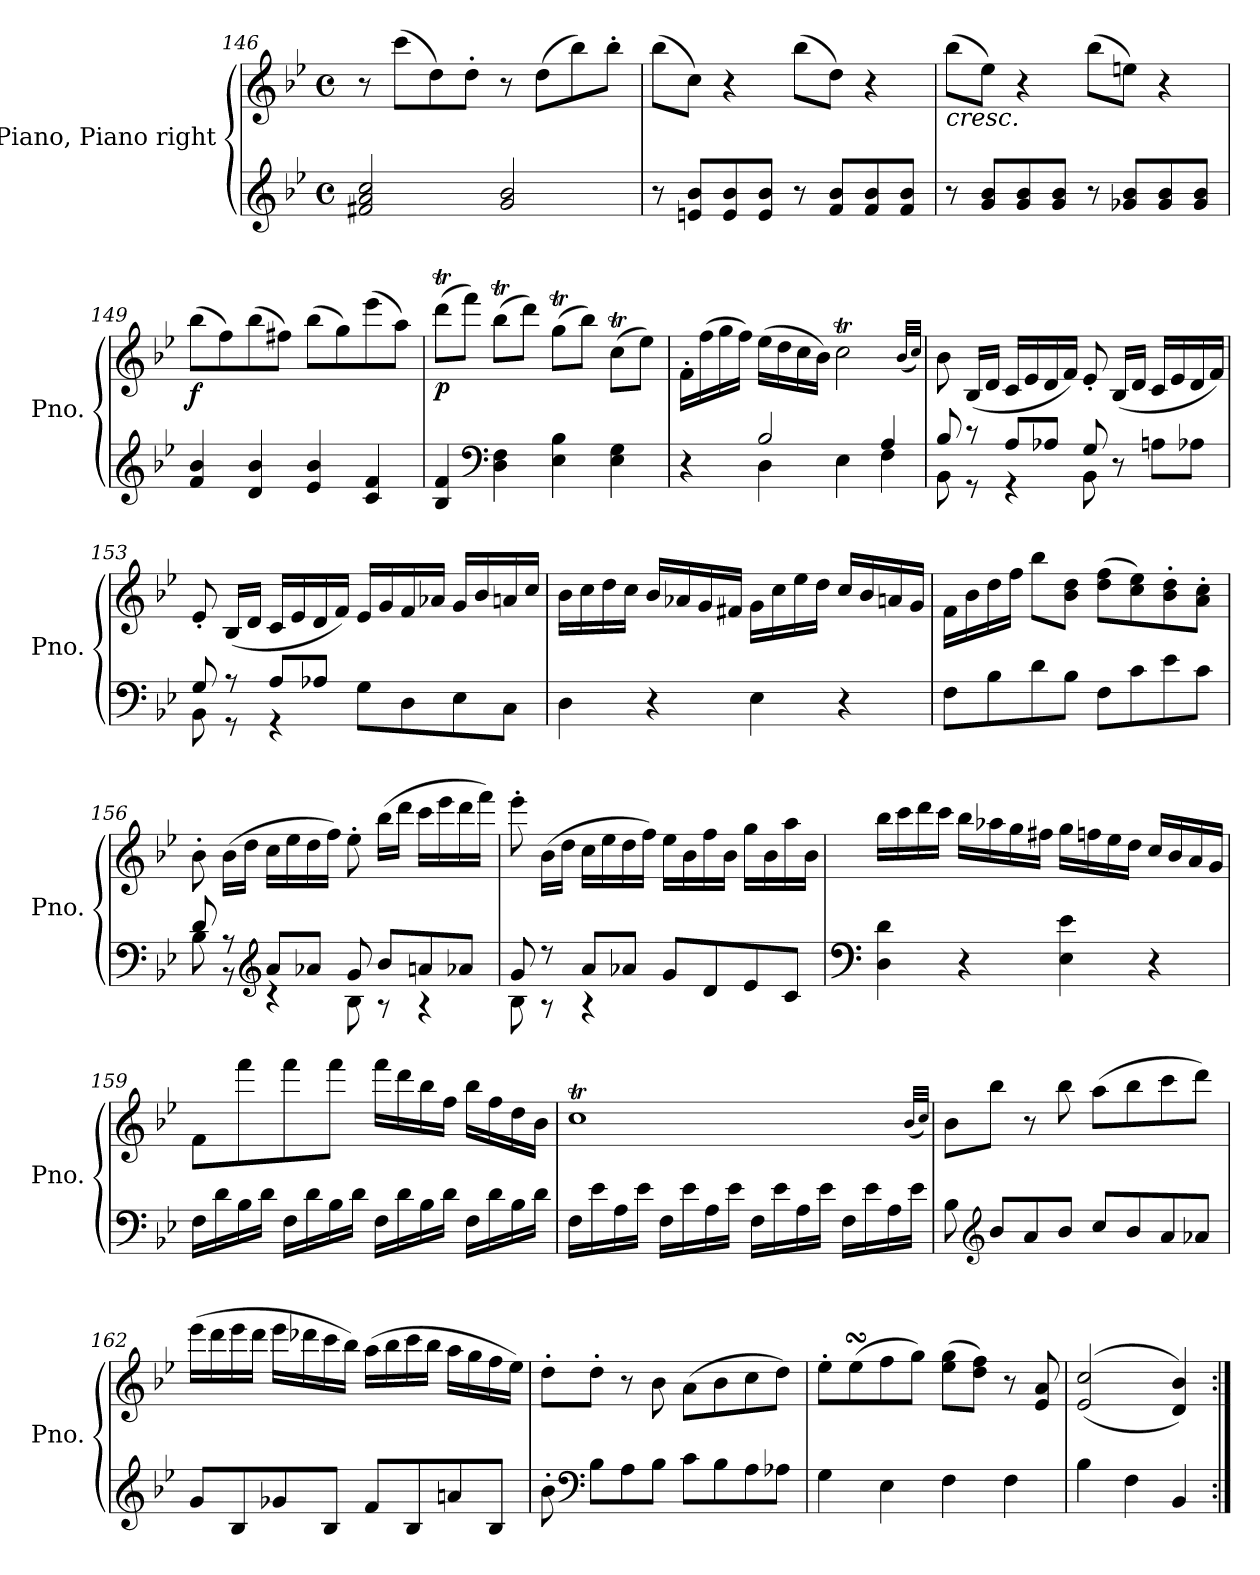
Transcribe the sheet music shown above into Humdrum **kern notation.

**kern	**kern	**dynam
*part1	*part1	*part1
*staff2	*staff1	*staff1/2
*I"Piano, Piano right	*	*
*I'Pno.	*	*
*clefG2	*clefG2	*
*k[b-e-]	*k[b-e-]	*
*M4/4	*M4/4	*
*met(c)	*met(c)	*
=146	=146	=146
2f#X/ 2a/ 2cc/	8r	.
.	(>8ccc\L	.
.	8dd\)	.
.	8dd'\J	.
2g/ 2b-/	8r	.
.	(>8dd\L	.
.	8bb-\)	.
.	8bb-'\J	.
=147	=147	=147
8r	(>8bb-\L	.
8en/ 8b-/L	8cc\J)	.
8e/ 8b-/	4r	.
8e/ 8b-/J	.	.
8r	(>8bb-\L	.
8f/ 8b-/L	8dd\J)	.
8f/ 8b-/	4r	.
8f/ 8b-/J	.	.
=148	=148	=148
!	!LO:TX:b:i:t=cresc.	!
8r	(>8bb-\L	.
8g/ 8b-/L	8ee-\J)	.
8g/ 8b-/	4r	.
8g/ 8b-/J	.	.
8r	(>8bb-\L	.
8g-X/ 8b-/L	8een\J)	.
8g-/ 8b-/	4r	.
8g-/ 8b-/J	.	.
=149	=149	=149
!	!	!LO:DY:b
4f/ 4b-/	(>8bb-\L	f
.	8ff\)	.
4d/ 4b-/	(>8bb-\	.
.	8ff#X\J)	.
4e-/ 4b-/	(>8bb-\L	.
.	8gg\)	.
4c/ 4f/	(>8eee-\	.
.	8aa\J)	.
=150	=150	=150
!	!	!LO:DY:b
4B-/ 4f/	(>8dddt\L	p
.	8fff\J)	.
*clefF4	*	*
4D\ 4F\	(>8bb-T\L	.
.	8ddd\J)	.
4E-\ 4B-\	(>8ggT\L	.
.	8bb-\J)	.
4E-\ 4G\	(>8ccT\L	.
.	8ee-\J)	.
=151	=151	=151
*^	*	*
4r	4ryy	16f'\LL	.
.	.	(>16ff\	.
.	.	16gg\	.
.	.	16ff\JJ)	.
2B-/	4D\	(>16ee-\LL	.
.	.	16dd\	.
.	.	16cc\	.
.	.	16b-\JJ)	.
.	4E-\	2ccT\	.
4A/	4F\	.	.
.	.	(<32qb-/LLL	.
.	.	32qcc/JJJ)	.
=152	=152	=152	=152
8B-/	8BB-\	8b-\	.
8r	8r	(<16B-/LL	.
.	.	16d/JJ	.
8A/L	4r	16c/LL	.
.	.	16e-/	.
8A-X/J	.	16d/	.
.	.	16f/JJ)	.
8G/	8BB-\	8e-'/	.
8r	4.ryy	(<16B-/LL	.
.	.	16d/JJ	.
8An\L	.	16c/LL	.
.	.	16e-/	.
8A-X\J	.	16d/	.
.	.	16f/JJ)	.
=153	=153	=153	=153
8G/	8BB-\	8e-'/	.
8r	8r	(<16B-/LL	.
.	.	16d/JJ	.
8A/L	4r	16c/LL	.
.	.	16e-/	.
8A-X/J	.	16d/	.
.	.	16f/JJ)	.
8G\L	2ryy	16e-/LL	.
.	.	16g/	.
8D\	.	16f/	.
.	.	16a-X/JJ	.
8E-\	.	16g/LL	.
.	.	16b-/	.
8C\J	.	16an/	.
.	.	16cc/JJ	.
*v	*v	*	*
=154	=154	=154
4D\	16b-\LL	.
.	16cc\	.
.	16dd\	.
.	16cc\JJ	.
4r	16b-/LL	.
.	16a-X/	.
.	16g/	.
.	16f#X/JJ	.
4E-\	16g\LL	.
.	16cc\	.
.	16ee-\	.
.	16dd\JJ	.
4r	16cc/LL	.
.	16b-/	.
.	16an/	.
.	16g/JJ	.
=155	=155	=155
8F\L	16f\LL	.
.	16b-\	.
8B-\	16dd\	.
.	16ff\JJ	.
8d\	8bb-\L	.
8B-\J	8b-\ 8dd\J	.
8F\L	(>8dd\ 8ff\L	.
8c\	8cc\ 8ee-\)	.
8e-\	8b-\' 8dd\'	.
8c\J	8a\' 8cc\'J	.
=156	=156	=156
*^	*	*
8d/	8B-\	8b-'\	.
8r	8r	(>16b-\LL	.
.	.	16dd\JJ	.
*clefG2	*	*	*
8a/L	4r	16cc\LL	.
.	.	16ee-\	.
8a-X/J	.	16dd\	.
.	.	16ff\JJ)	.
8g/	8B-\	8ee-'\	.
8b-/L	8r	(>16bb-\LL	.
.	.	16ddd\JJ	.
8an/	4r	16ccc\LL	.
.	.	16eee-\	.
8a-X/J	.	16ddd\	.
.	.	16fff\JJ)	.
=157	=157	=157	=157
8g/	8B-\	8eee-'\	.
8r	8r	(>16b-\LL	.
.	.	16dd\JJ	.
8a/L	4r	16cc\LL	.
.	.	16ee-\	.
8a-X/J	.	16dd\	.
.	.	16ff\JJ)	.
8g/L	2ryy	16ee-\LL	.
.	.	16b-\	.
8d/	.	16ff\	.
.	.	16b-\JJ	.
8e-/	.	16gg\LL	.
.	.	16b-\	.
8c/J	.	16aa\	.
.	.	16b-\JJ	.
*v	*v	*	*
=158	=158	=158
*clefF4	*	*
4D\ 4d\	16bb-\LL	.
.	16ccc\	.
.	16ddd\	.
.	16ccc\JJ	.
4r	16bb-\LL	.
.	16aa-X\	.
.	16gg\	.
.	16ff#X\JJ	.
4E-\ 4e-\	16gg\LL	.
.	16ffn\	.
.	16ee-\	.
.	16dd\JJ	.
4r	16cc/LL	.
.	16b-/	.
.	16a/	.
.	16g/JJ	.
=159	=159	=159
16F\LL	8f\L	.
16d\	.	.
16B-\	8fff\	.
16d\JJ	.	.
16F\LL	8fff\	.
16d\	.	.
16B-\	8fff\J	.
16d\JJ	.	.
16F\LL	16fff\LL	.
16d\	16ddd\	.
16B-\	16bb-\	.
16d\JJ	16ff\JJ	.
16F\LL	16bb-\LL	.
16d\	16ff\	.
16B-\	16dd\	.
16d\JJ	16b-\JJ	.
=160	=160	=160
16F\LL	1ccT	.
16e-\	.	.
16A\	.	.
16e-\JJ	.	.
16F\LL	.	.
16e-\	.	.
16A\	.	.
16e-\JJ	.	.
16F\LL	.	.
16e-\	.	.
16A\	.	.
16e-\JJ	.	.
16F\LL	.	.
16e-\	.	.
16A\	.	.
16e-\JJ	.	.
.	(<32qb-/LLL	.
.	32qcc/JJJ)	.
=161	=161	=161
8B-\	8b-\L	.
*clefG2	*	*
8b-/L	8bb-\J	.
8a/	8r	.
8b-/J	8bb-\	.
8cc/L	(>8aa\L	.
8b-/	8bb-\	.
8a/	8ccc\	.
8a-X/J	8ddd\J)	.
=162	=162	=162
8g/L	(>16eee-\LL	.
.	16ddd\	.
8B-/	16eee-\	.
.	16ddd\JJ	.
8g-X/	16eee-\LL	.
.	16ddd-X\	.
8B-/J	16ccc\	.
.	16bb-\JJ)	.
8f/L	(>16aa\LL	.
.	16bb-\	.
8B-/	16ccc\	.
.	16bb-\JJ	.
8an/	16aa\LL	.
.	16gg\	.
8B-/J	16ff\	.
.	16ee-\JJ)	.
=163	=163	=163
8b-'\	8dd'\L	.
*clefF4	*	*
8B-\L	8dd'\J	.
8A\	8r	.
8B-\J	8b-\	.
8c\L	(>8a\L	.
8B-\	8b-\	.
8A\	8cc\	.
8A-X\J	8dd\J)	.
=164	=164	=164
4G\	8ee-'\L	.
.	(>8ee-sSSs\	.
4E-\	8ff\	.
.	8gg\J)	.
4F\	(>8ee-\ 8gg\L	.
.	8dd\ 8ff\J)	.
4F\	8r	.
.	8e-/ 8a/	.
=165	=165	=165
4B-\	(>(<2e-/ 2cc/	.
4F\	.	.
4BB-/	4d/ 4b-/))	.
=:|!	=:|!	=:|!
*-	*-	*-
